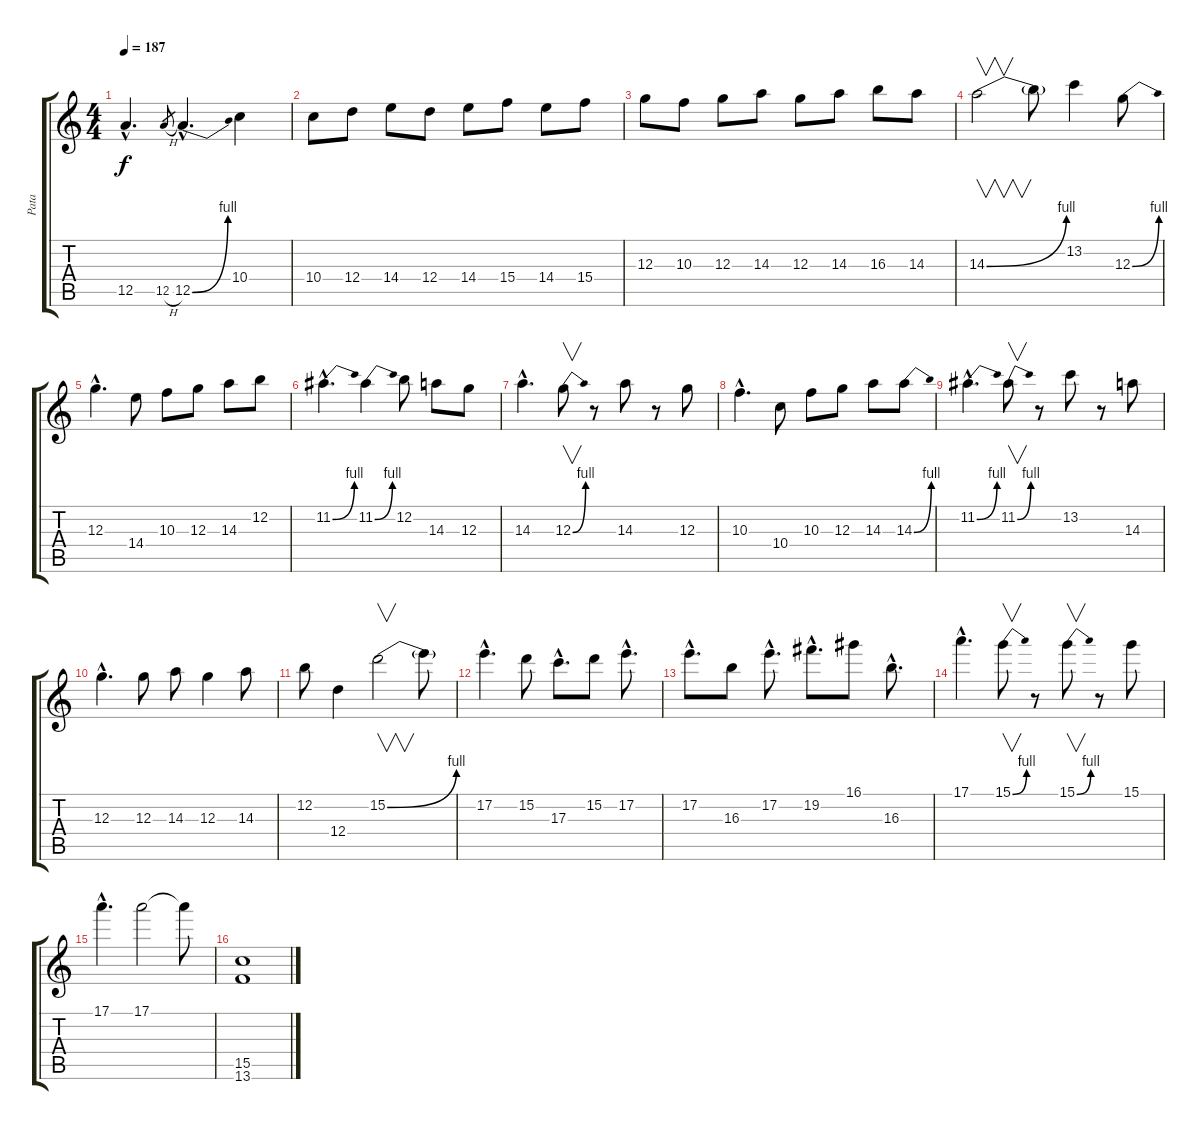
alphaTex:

\track ("Pata" "Pata") {instrument overdrivenguitar}
\staff {score tabs}
\tuning (E4 B3 G3 D3 A2 E2) {hide}
\ts (4 4)
\tempo 187
\clef g2
\ks c
12.5{hac}.4{d dy f} 12.5{h}.8{gr} 12.5{be (bend 0 0 60 4) hac}.4{d} 10.4.4 |
10.4.8 12.4.8 14.4.8 12.4.8 14.4.8 15.4.8 14.4.8 15.4.8 |
12.3.8 10.3.8 12.3.8 14.3.8 12.3.8 14.3.8 16.3.8 14.3.8 |
14.3{be (bend 0 0 60 4)}.2{v volume 15} 14.3{t}.8 13.2.4 12.3{be (bend 0 0 60 4)}.8 |
12.3{hac}.4{d} 14.4.8 10.3.8 12.3.8 14.3.8 12.2.8 |
11.2{be (bend 0 0 60 4) hac}.4{d} 11.2{be (bend 0 0 60 4)}.4 12.2.8 14.3.8 12.3.8 |
14.3{hac}.4{d} 12.3{be (bend 0 0 60 4)}.8{v} r.8 14.3.8 r.8 12.3.8 |
10.3{hac}.4{d} 10.4.8 10.3.8 12.3.8 14.3.8 14.3{be (bend 0 0 60 4)}.8 |
11.2{be (bend 0 0 60 4) hac}.4{d} 11.2{be (bend 0 0 60 4)}.8{v} r.8 13.2.8 r.8 14.3.8 |
12.3{hac}.4{d} 12.3.8 14.3.8 12.3.4 14.3.8 |
12.2.8 12.4.4 15.2{be (bend 0 0 60 4)}.2{v} 15.2{t}.8 |
17.2{hac}.4{d} 15.2.8 17.3{hac}.8{d} 15.2.8 17.2{hac}.8{d} |
17.2{hac}.8{d} 16.3.8 17.2{hac}.8{d} 19.2{hac}.8{d} 16.1.8 16.3{hac}.8{d} |
17.1{hac}.4{d} 15.1{be (bend 0 0 60 4)}.8{v} r.8 15.1{be (bend 0 0 60 4)}.8{v} r.8 15.1.8 |
17.1{hac}.4{d} 17.1.2 17.1{t}.8 |
(15.5 13.6).1
